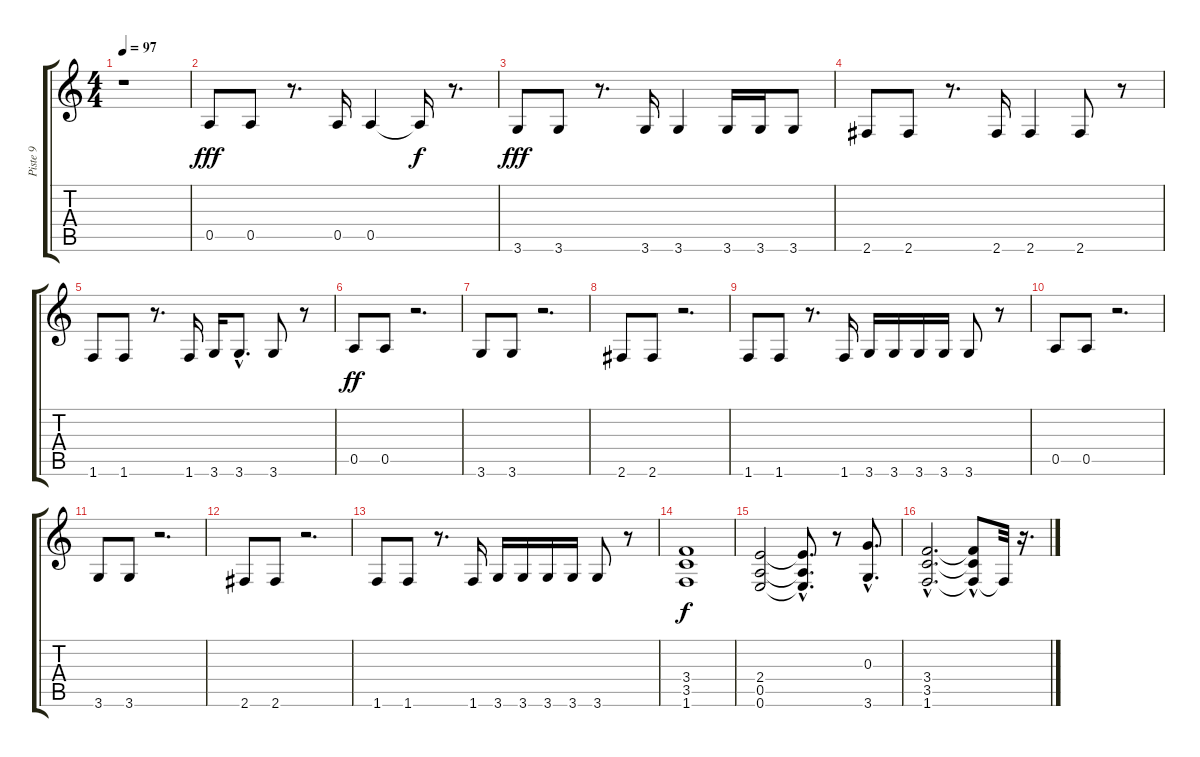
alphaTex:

\track ("Piste 9" "Piste 9") {instrument overdrivenguitar}
\staff {score tabs}
\tuning (E4 B3 G3 D3 A2 E2) {hide}
\ts (4 4)
\tempo 97
\clef g2
\ks c
r.1{dy fff instrument overdrivenguitar} |
0.5.8 0.5.8 r.8{d} 0.5.16 0.5.4 0.5{t}.16{dy f} r.8{d} |
3.6.8{dy fff} 3.6.8 r.8{d} 3.6.16 3.6.4 3.6.16 3.6.16 3.6.8 |
2.6.8 2.6.8 r.8{d} 2.6.16 2.6.4 2.6.8 r.8 |
1.6.8 1.6.8 r.8{d} 1.6.16 3.6.16 3.6{hac}.8{d} 3.6.8 r.8 |
0.5.8{dy ff} 0.5.8 r.2{d} |
3.6.8 3.6.8 r.2{d} |
2.6.8 2.6.8 r.2{d} |
1.6.8 1.6.8 r.8{d} 1.6.16 3.6.16 3.6.16 3.6.16 3.6.16 3.6.8 r.8 |
0.5.8 0.5.8 r.2{d} |
3.6.8 3.6.8 r.2{d} |
2.6.8 2.6.8 r.2{d} |
1.6.8 1.6.8 r.8{d} 1.6.16 3.6.16 3.6.16 3.6.16 3.6.16 3.6.8 r.8 |
(3.4 3.5 1.6).1{dy f} |
(2.4 0.5 0.6).2 (2.4{hac t} 0.5{hac t} 0.6{hac t}).8{d} r.8 (0.3{hac} 3.6{hac}).8{d} |
(3.4{hac} 3.5{hac} 1.6{hac}).2{d} (3.4{hac t} 3.5{t} 1.6{t}).8 1.6{t}.32 r.16{d}
